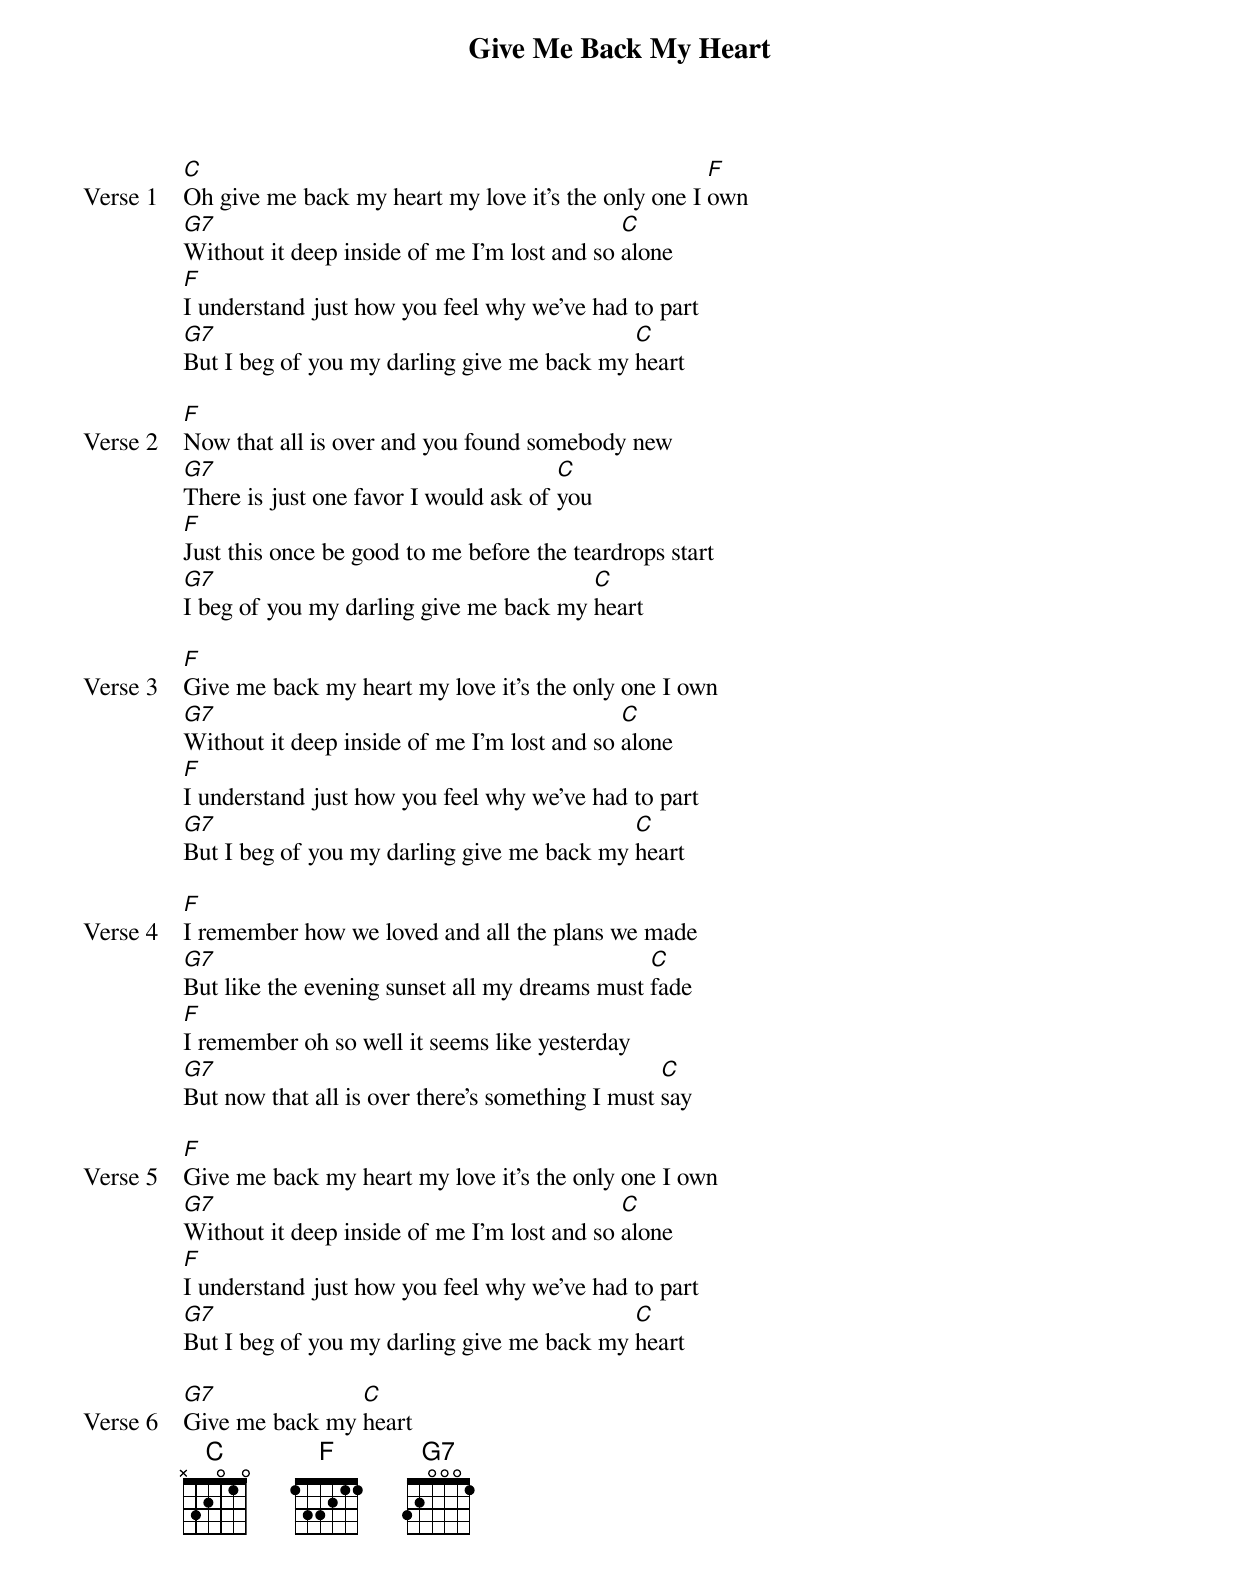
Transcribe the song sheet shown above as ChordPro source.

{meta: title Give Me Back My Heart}
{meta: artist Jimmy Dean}
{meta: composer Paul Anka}

{start_of_verse: Verse 1}
[C]Oh give me back my heart my love it's the only one I [F]own
[G7]Without it deep inside of me I'm lost and so [C]alone
[F]I understand just how you feel why we've had to part
[G7]But I beg of you my darling give me back my [C]heart
{end_of_verse}

{start_of_verse: Verse 2}
[F]Now that all is over and you found somebody new
[G7]There is just one favor I would ask of [C]you
[F]Just this once be good to me before the teardrops start
[G7]I beg of you my darling give me back my [C]heart
{end_of_verse}

{start_of_verse: Verse 3}
[F]Give me back my heart my love it's the only one I own
[G7]Without it deep inside of me I'm lost and so [C]alone
[F]I understand just how you feel why we've had to part
[G7]But I beg of you my darling give me back my [C]heart
{end_of_verse}

{start_of_verse: Verse 4}
[F]I remember how we loved and all the plans we made
[G7]But like the evening sunset all my dreams must [C]fade
[F]I remember oh so well it seems like yesterday
[G7]But now that all is over there's something I must [C]say
{end_of_verse}

{start_of_verse: Verse 5}
[F]Give me back my heart my love it's the only one I own
[G7]Without it deep inside of me I'm lost and so [C]alone
[F]I understand just how you feel why we've had to part
[G7]But I beg of you my darling give me back my [C]heart
{end_of_verse}

{start_of_verse: Verse 6}
[G7]Give me back my [C]heart
{end_of_verse}
